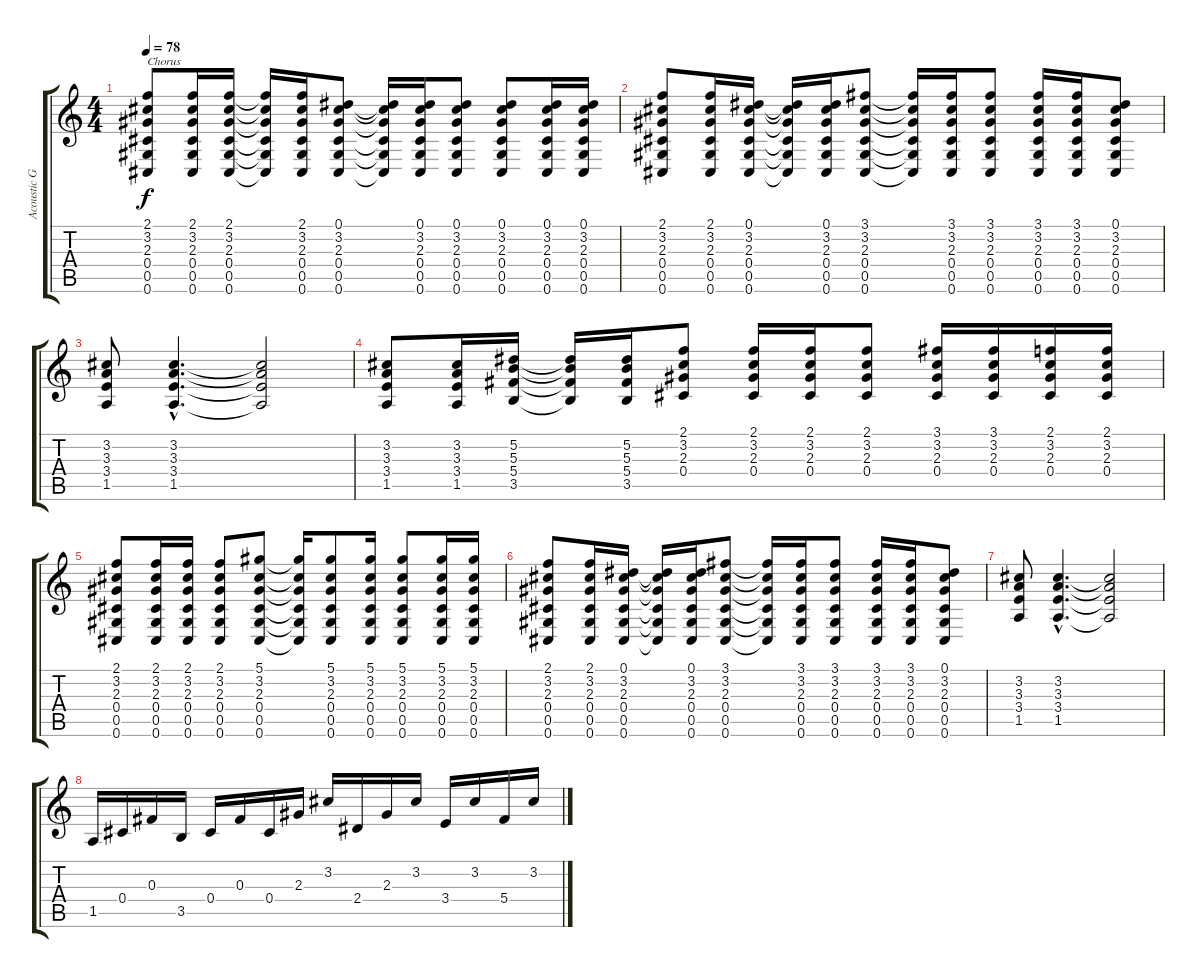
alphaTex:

\track ("Acoustic Guitar 1" "Acoustic G") {instrument acousticguitarsteel}
\staff {score tabs}
\tuning (Eb4 Bb3 Gb3 Db3 Ab2 Db2) {hide}
\ts (4 4)
\tempo 78
\clef g2
\ks c
(2.1 3.2 2.3 0.4 0.5 0.6).8{txt "Chorus" dy f} (2.1 3.2 2.3 0.4 0.5 0.6).16 (2.1 3.2 2.3 0.4 0.5 0.6).16 (2.1{t} 3.2{t} 2.3{t} 0.4{t} 0.5{t} 0.6{t}).16 (2.1 3.2 2.3 0.4 0.5 0.6).16 (0.1 3.2 2.3 0.4 0.5 0.6).8 (0.1{t} 3.2{t} 2.3{t} 0.4{t} 0.5{t} 0.6{t}).16 (0.1 3.2 2.3 0.4 0.5 0.6).16 (0.1 3.2 2.3 0.4 0.5 0.6).8 (0.1 3.2 2.3 0.4 0.5 0.6).8 (0.1 3.2 2.3 0.4 0.5 0.6).16 (0.1 3.2 2.3 0.4 0.5 0.6).16 |
(2.1 3.2 2.3 0.4 0.5 0.6).8 (2.1 3.2 2.3 0.4 0.5 0.6).16 (0.1 3.2 2.3 0.4 0.5 0.6).16 (0.1{t} 3.2{t} 2.3{t} 0.4{t} 0.5{t} 0.6{t}).16 (0.1 3.2 2.3 0.4 0.5 0.6).16 (3.1 3.2 2.3 0.4 0.5 0.6).8 (3.1{t} 3.2{t} 2.3{t} 0.4{t} 0.5{t} 0.6{t}).16 (3.1 3.2 2.3 0.4 0.5 0.6).16 (3.1 3.2 2.3 0.4 0.5 0.6).8 (3.1 3.2 2.3 0.4 0.5 0.6).16 (3.1 3.2 2.3 0.4 0.5 0.6).16 (0.1 3.2 2.3 0.4 0.5 0.6).8 |
(3.2 3.3 3.4 1.5).8 (3.2{hac} 3.3{hac} 3.4{hac} 1.5{hac}).4{d} (3.2{t} 3.3{t} 3.4{t} 1.5{t}).2 |
(3.2 3.3 3.4 1.5).8 (3.2 3.3 3.4 1.5).16 (5.2 5.3 5.4 3.5).16 (5.2{t} 5.3{t} 5.4{t} 3.5{t}).16 (5.2 5.3 5.4 3.5).16 (2.1 3.2 2.3 0.4).8 (2.1 3.2 2.3 0.4).16 (2.1 3.2 2.3 0.4).16 (2.1 3.2 2.3 0.4).8 (3.1 3.2 2.3 0.4).16 (3.1 3.2 2.3 0.4).16 (2.1 3.2 2.3 0.4).16 (2.1 3.2 2.3 0.4).16 |
(2.1 3.2 2.3 0.4 0.5 0.6).8 (2.1 3.2 2.3 0.4 0.5 0.6).16 (2.1 3.2 2.3 0.4 0.5 0.6).16 (2.1 3.2 2.3 0.4 0.5 0.6).8 (5.1 3.2 2.3 0.4 0.5 0.6).8 (5.1{t} 3.2{t} 2.3{t} 0.4{t} 0.5{t} 0.6{t}).16 (5.1 3.2 2.3 0.4 0.5 0.6).8 (5.1 3.2 2.3 0.4 0.5 0.6).16 (5.1 3.2 2.3 0.4 0.5 0.6).8 (5.1 3.2 2.3 0.4 0.5 0.6).16 (5.1 3.2 2.3 0.4 0.5 0.6).16 |
(2.1 3.2 2.3 0.4 0.5 0.6).8 (2.1 3.2 2.3 0.4 0.5 0.6).16 (0.1 3.2 2.3 0.4 0.5 0.6).16 (0.1{t} 3.2{t} 2.3{t} 0.4{t} 0.5{t} 0.6{t}).16 (0.1 3.2 2.3 0.4 0.5 0.6).16 (3.1 3.2 2.3 0.4 0.5 0.6).8 (3.1{t} 3.2{t} 2.3{t} 0.4{t} 0.5{t} 0.6{t}).16 (3.1 3.2 2.3 0.4 0.5 0.6).16 (3.1 3.2 2.3 0.4 0.5 0.6).8 (3.1 3.2 2.3 0.4 0.5 0.6).16 (3.1 3.2 2.3 0.4 0.5 0.6).16 (0.1 3.2 2.3 0.4 0.5 0.6).8 |
(3.2 3.3 3.4 1.5).8 (3.2{hac} 3.3{hac} 3.4{hac} 1.5{hac}).4{d} (3.2{t} 3.3{t} 3.4{t} 1.5{t}).2 |
1.5.16 0.4.16 0.3.16 3.5.16 0.4.16 0.3.16 0.4.16 2.3.16 3.2.16 2.4.16 2.3.16 3.2.16 3.4.16 3.2.16 5.4.16 3.2.16
